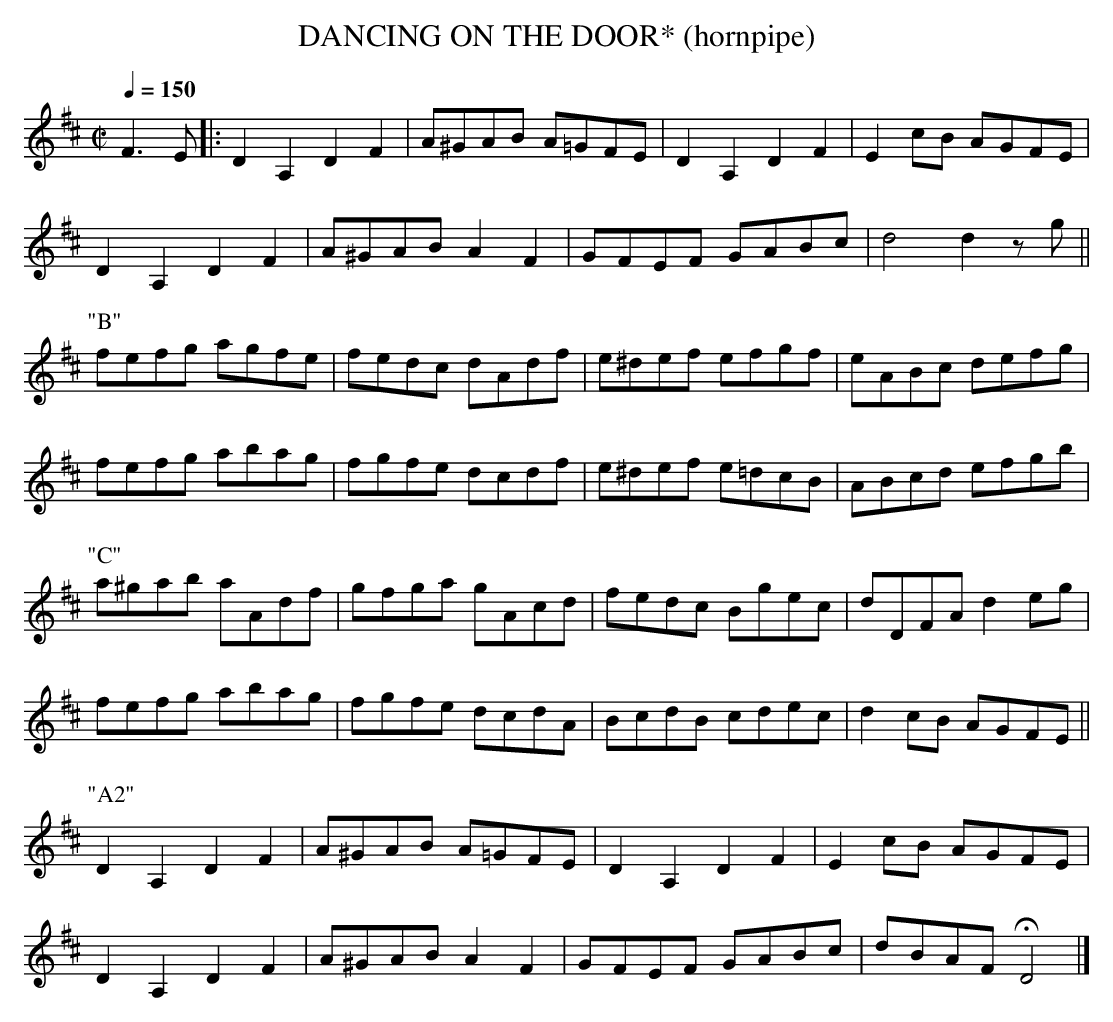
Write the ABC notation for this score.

X:1
T:DANCING ON THE DOOR* (hornpipe)
Q:1/4=150
L:1/8
M:C|
K:D
F3E|:D2A,2D2F2|A^GAB A=GFE|D2A,2D2F2|E2cB AGFE|
D2A,2D2F2|A^GAB A2F2|GFEF GABc|d4 d2zg||
P:"B"
fefg agfe|fedc dAdf|e^def efgf|eABc defg|
fefg abag|fgfe dcdf|e^def e=dcB|ABcd efgb|
P:"C"
a^gab aAdf|gfga gAcd|fedc Bgec|dDFA d2eg|
fefg abag|fgfe dcdA|BcdB cdec|d2cB AGFE||
P:"A2"
D2A,2D2F2|A^GAB A=GFE|D2A,2D2F2|E2cB AGFE|
D2A,2D2F2|A^GAB A2F2|GFEF GABc|dBAF HD4|]
